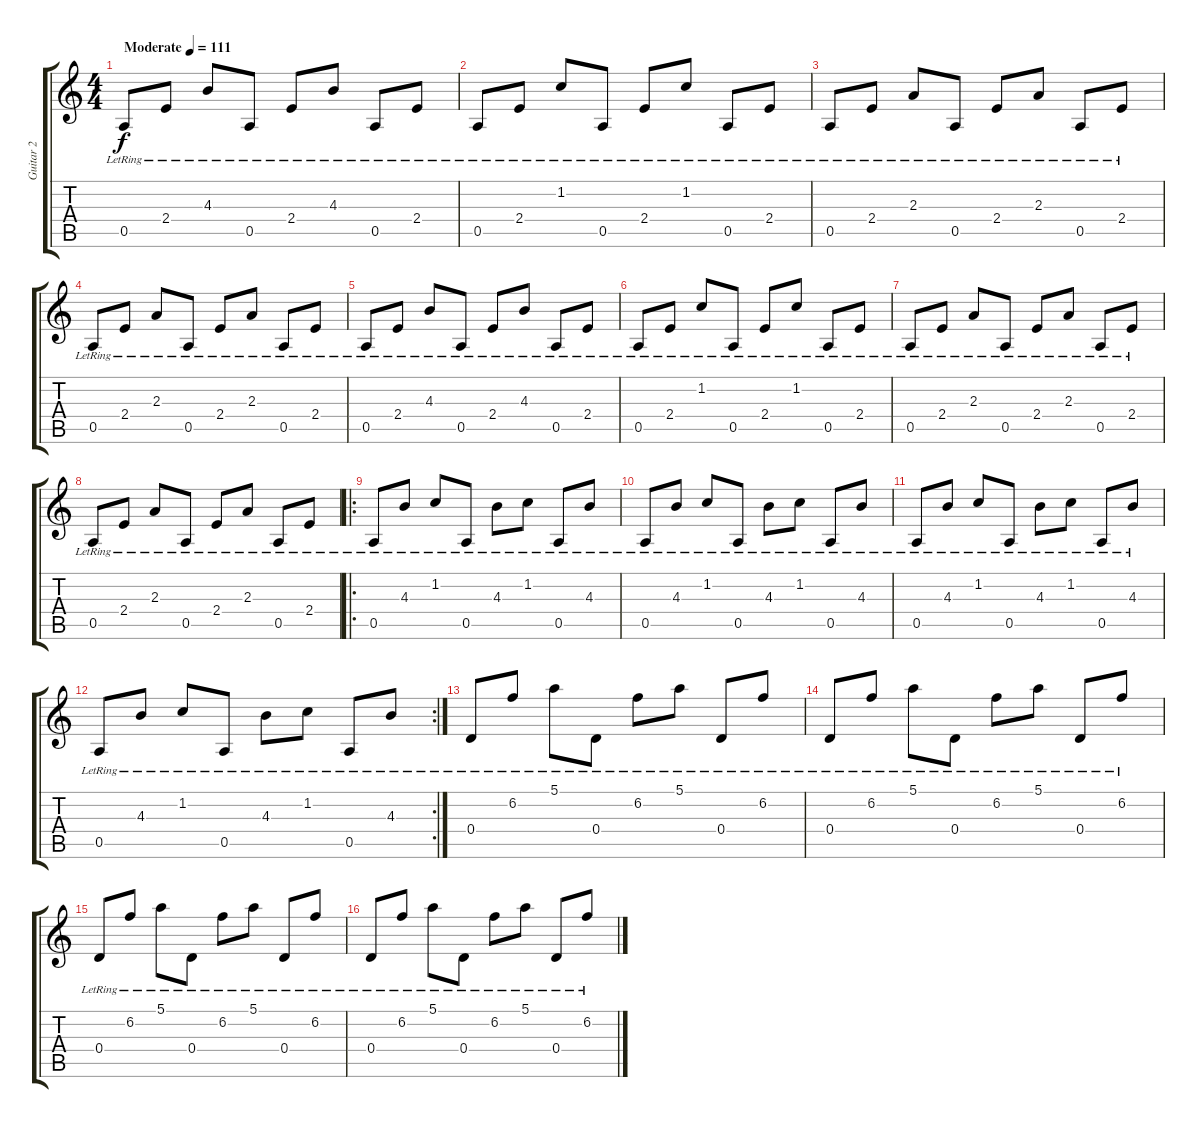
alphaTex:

\track ("Guitar 2" "Guitar 2") {instrument acousticguitarnylon}
\staff {score tabs}
\tuning (E4 B3 G3 D3 A2 E2) {hide}
\ts (4 4)
\tempo (111 "Moderate")
\clef g2
\ks c
0.5{lr}.8{dy f instrument acousticguitarnylon} 2.4{lr}.8 4.3{lr}.8 0.5{lr}.8 2.4{lr}.8 4.3{lr}.8 0.5{lr}.8 2.4{lr}.8 |
0.5{lr}.8 2.4{lr}.8 1.2{lr}.8 0.5{lr}.8 2.4{lr}.8 1.2{lr}.8 0.5{lr}.8 2.4{lr}.8 |
0.5{lr}.8 2.4{lr}.8 2.3{lr}.8 0.5{lr}.8 2.4{lr}.8 2.3{lr}.8 0.5{lr}.8 2.4{lr}.8 |
0.5{lr}.8 2.4{lr}.8 2.3{lr}.8 0.5{lr}.8 2.4{lr}.8 2.3{lr}.8 0.5{lr}.8 2.4{lr}.8 |
0.5{lr}.8 2.4{lr}.8 4.3{lr}.8 0.5{lr}.8 2.4{lr}.8 4.3{lr}.8 0.5{lr}.8 2.4{lr}.8 |
0.5{lr}.8 2.4{lr}.8 1.2{lr}.8 0.5{lr}.8 2.4{lr}.8 1.2{lr}.8 0.5{lr}.8 2.4{lr}.8 |
0.5{lr}.8 2.4{lr}.8 2.3{lr}.8 0.5{lr}.8 2.4{lr}.8 2.3{lr}.8 0.5{lr}.8 2.4{lr}.8 |
0.5{lr}.8 2.4{lr}.8 2.3{lr}.8 0.5{lr}.8 2.4{lr}.8 2.3{lr}.8 0.5{lr}.8 2.4{lr}.8 |
\ro
0.5{lr}.8 4.3{lr}.8 1.2{lr}.8 0.5{lr}.8 4.3{lr}.8 1.2{lr}.8 0.5{lr}.8 4.3{lr}.8 |
0.5{lr}.8 4.3{lr}.8 1.2{lr}.8 0.5{lr}.8 4.3{lr}.8 1.2{lr}.8 0.5{lr}.8 4.3{lr}.8 |
0.5{lr}.8 4.3{lr}.8 1.2{lr}.8 0.5{lr}.8 4.3{lr}.8 1.2{lr}.8 0.5{lr}.8 4.3{lr}.8 |
\rc 2
0.5{lr}.8 4.3{lr}.8 1.2{lr}.8 0.5{lr}.8 4.3{lr}.8 1.2{lr}.8 0.5{lr}.8 4.3{lr}.8 |
0.4{lr}.8 6.2{lr}.8 5.1{lr}.8 0.4{lr}.8 6.2{lr}.8 5.1{lr}.8 0.4{lr}.8 6.2{lr}.8 |
0.4{lr}.8 6.2{lr}.8 5.1{lr}.8 0.4{lr}.8 6.2{lr}.8 5.1{lr}.8 0.4{lr}.8 6.2{lr}.8 |
0.4{lr}.8 6.2{lr}.8 5.1{lr}.8 0.4{lr}.8 6.2{lr}.8 5.1{lr}.8 0.4{lr}.8 6.2{lr}.8 |
0.4{lr}.8 6.2{lr}.8 5.1{lr}.8 0.4{lr}.8 6.2{lr}.8 5.1{lr}.8 0.4{lr}.8 6.2{lr}.8
